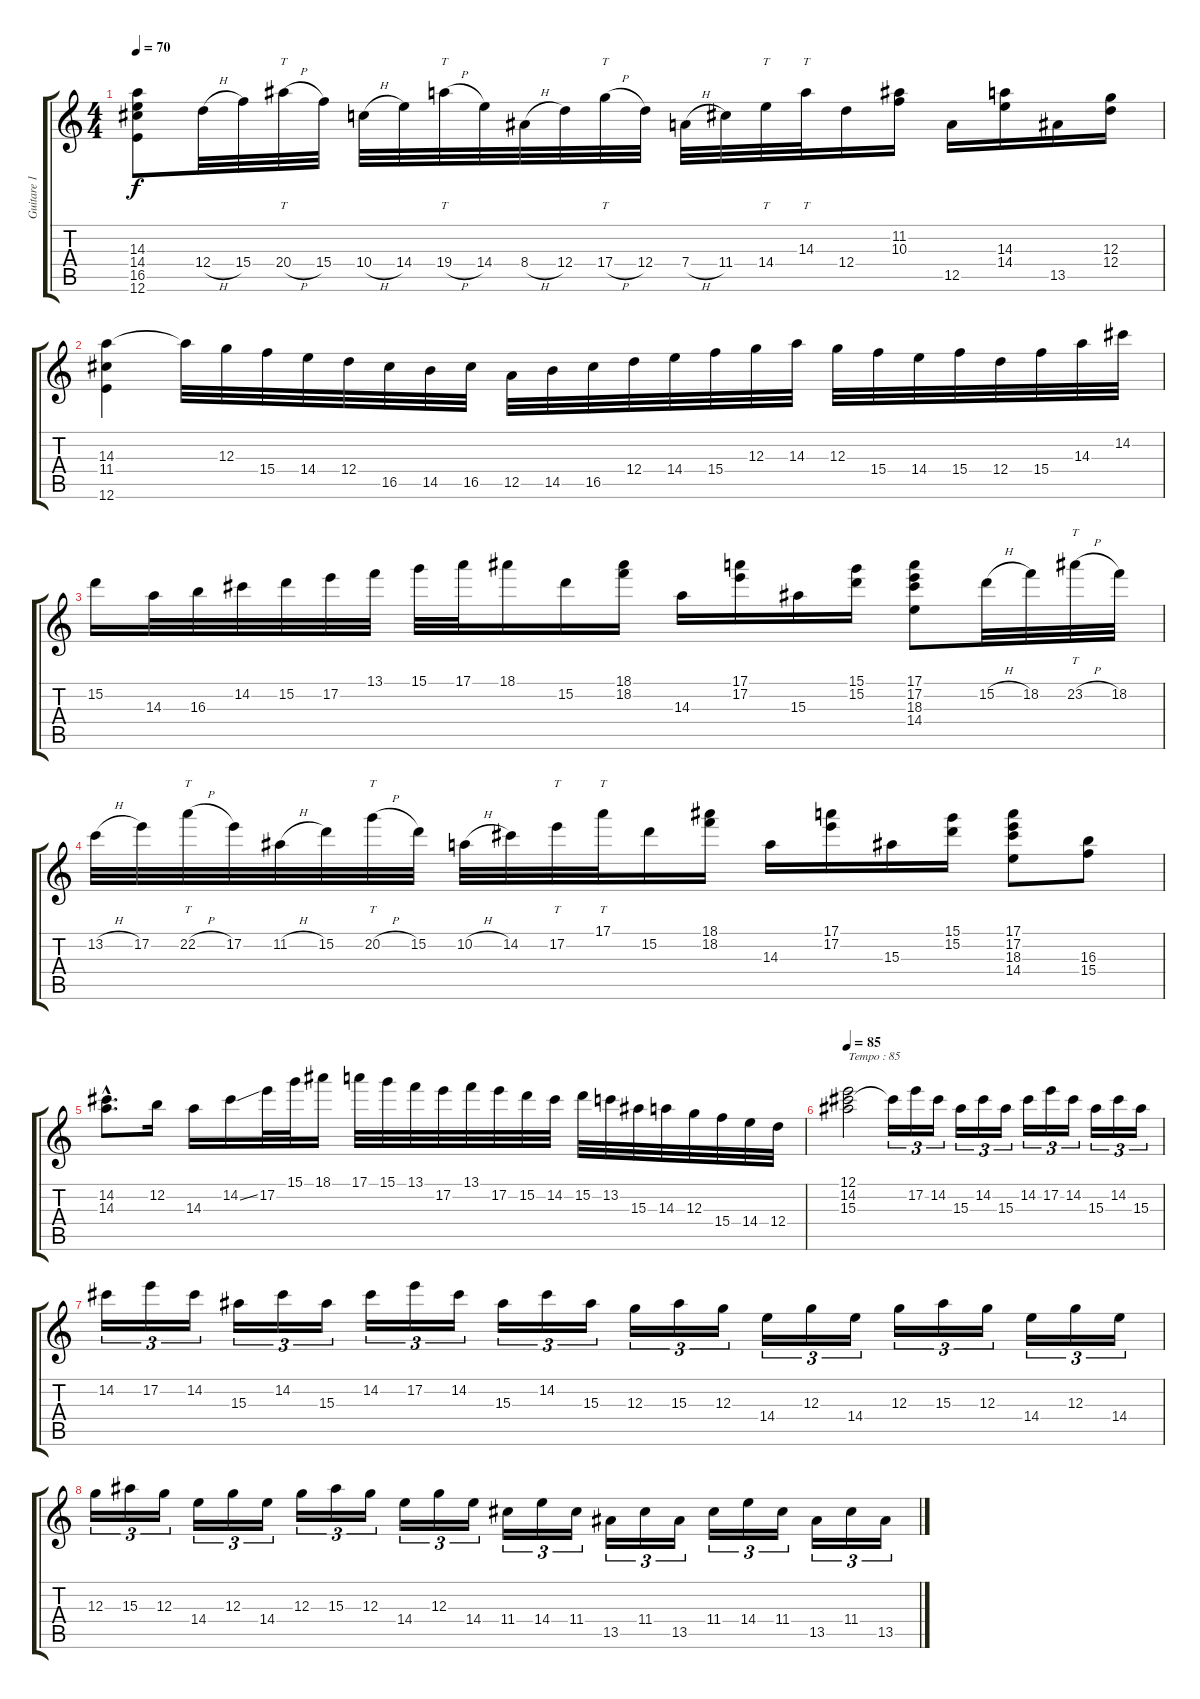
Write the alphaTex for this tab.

\track ("Guitare 1" "Guitare 1") {instrument distortionguitar}
\staff {score tabs}
\tuning (E4 B3 G3 D3 A2 E2) {hide}
\ts (4 4)
\tempo 70
\clef g2
\ks c
(14.3 14.4 16.5 12.6).8{dy f} 12.4{h}.32 15.4.32 20.4{h}.32{tt} 15.4.32 10.4{h}.32 14.4.32 19.4{h}.32{tt} 14.4.32 8.4{h}.32 12.4.32 17.4{h}.32{tt} 12.4.32 7.4{h}.32 11.4.32 14.4.32{tt} 14.3.32{tt} 12.4.16 (11.2 10.3).16 12.5.16 (14.3 14.4).16 13.5.16 (12.3 12.4).16 |
(14.3 11.4 12.6).4 14.3{t}.32 12.3.32 15.4.32 14.4.32 12.4.32 16.5.32 14.5.32 16.5.32 12.5.32 14.5.32 16.5.32 12.4.32 14.4.32 15.4.32 12.3.32 14.3.32 12.3.32 15.4.32 14.4.32 15.4.32 12.4.32 15.4.32 14.3.32 14.2.32 |
15.2.16 14.3.32 16.3.32 14.2.32 15.2.32 17.2.32 13.1.32 15.1.32 17.1.32 18.1.16 15.2.16 (18.1 18.2).16 14.3.16 (17.1 17.2).16 15.3.16 (15.1 15.2).16 (17.1 17.2 18.3 14.4).8 15.2{h}.32 18.2.32 23.2{h}.32{tt} 18.2.32 |
13.2{h}.32 17.2.32 22.2{h}.32{tt} 17.2.32 11.2{h}.32 15.2.32 20.2{h}.32{tt} 15.2.32 10.2{h}.32 14.2.32 17.2.32{tt} 17.1.32{tt} 15.2.16 (18.1 18.2).16 14.3.16 (17.1 17.2).16 15.3.16 (15.1 15.2).16 (17.1 17.2 18.3 14.4).8 (16.3 15.4).8 |
(14.2{hac} 14.3{hac}).8{d} 12.2.16 14.3.16 14.2{ss}.16 17.2.32 15.1.32 18.1.16 17.1.32 15.1.32 13.1.32 17.2.32 13.1.32 17.2.32 15.2.32 14.2.32 15.2.32 13.2.32 15.3.32 14.3.32 12.3.32 15.4.32 14.4.32 12.4.32 |
\tempo 85
(12.1 14.2 15.3).2{txt "Tempo : 85"} 14.2{t}.16{tu (3 2)} 17.2.16{tu (3 2)} 14.2.16{tu (3 2)} 15.3.16{tu (3 2)} 14.2.16{tu (3 2)} 15.3.16{tu (3 2)} 14.2.16{tu (3 2)} 17.2.16{tu (3 2)} 14.2.16{tu (3 2)} 15.3.16{tu (3 2)} 14.2.16{tu (3 2)} 15.3.16{tu (3 2)} |
14.2.16{tu (3 2)} 17.2.16{tu (3 2)} 14.2.16{tu (3 2)} 15.3.16{tu (3 2)} 14.2.16{tu (3 2)} 15.3.16{tu (3 2)} 14.2.16{tu (3 2)} 17.2.16{tu (3 2)} 14.2.16{tu (3 2)} 15.3.16{tu (3 2)} 14.2.16{tu (3 2)} 15.3.16{tu (3 2)} 12.3.16{tu (3 2)} 15.3.16{tu (3 2)} 12.3.16{tu (3 2)} 14.4.16{tu (3 2)} 12.3.16{tu (3 2)} 14.4.16{tu (3 2)} 12.3.16{tu (3 2)} 15.3.16{tu (3 2)} 12.3.16{tu (3 2)} 14.4.16{tu (3 2)} 12.3.16{tu (3 2)} 14.4.16{tu (3 2)} |
12.3.16{tu (3 2)} 15.3.16{tu (3 2)} 12.3.16{tu (3 2)} 14.4.16{tu (3 2)} 12.3.16{tu (3 2)} 14.4.16{tu (3 2)} 12.3.16{tu (3 2)} 15.3.16{tu (3 2)} 12.3.16{tu (3 2)} 14.4.16{tu (3 2)} 12.3.16{tu (3 2)} 14.4.16{tu (3 2)} 11.4.16{tu (3 2)} 14.4.16{tu (3 2)} 11.4.16{tu (3 2)} 13.5.16{tu (3 2)} 11.4.16{tu (3 2)} 13.5.16{tu (3 2)} 11.4.16{tu (3 2)} 14.4.16{tu (3 2)} 11.4.16{tu (3 2)} 13.5.16{tu (3 2)} 11.4.16{tu (3 2)} 13.5.16{tu (3 2)}
